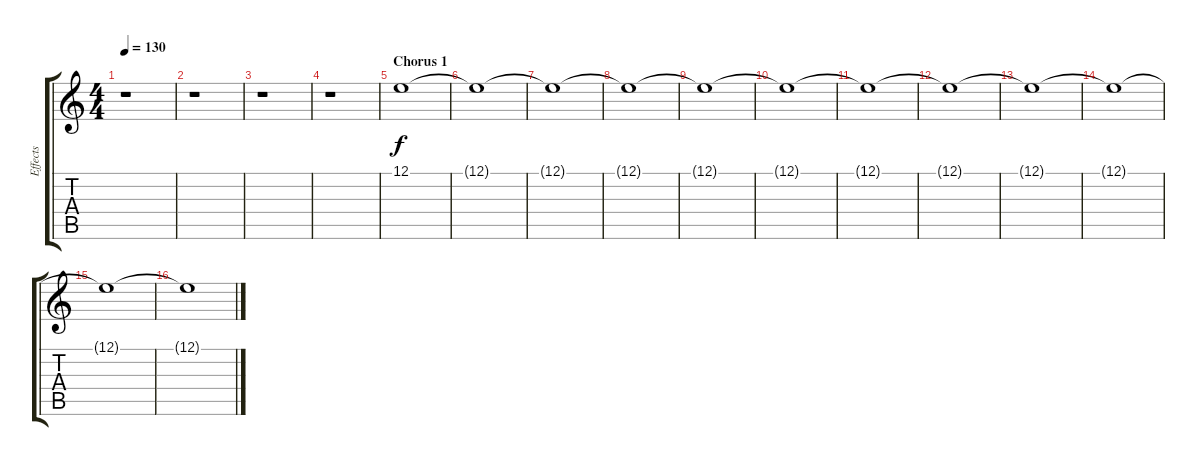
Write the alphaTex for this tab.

\track ("Effects" "Effects") {instrument stringensemble2}
\staff {score tabs}
\tuning (E4 B3 G3 D3 A2 E2) {hide}
\ts (4 4)
\tempo 130
\clef g2
\ks c
r.1{dy f} |
r.1 |
r.1 |
r.1 |
\section ("" "Chorus 1")
12.1.1{instrument stringensemble2} |
12.1{t}.1 |
12.1{t}.1 |
12.1{t}.1 |
12.1{t}.1 |
12.1{t}.1 |
12.1{t}.1 |
12.1{t}.1 |
12.1{t}.1 |
12.1{t}.1 |
12.1{t}.1 |
12.1{t}.1
